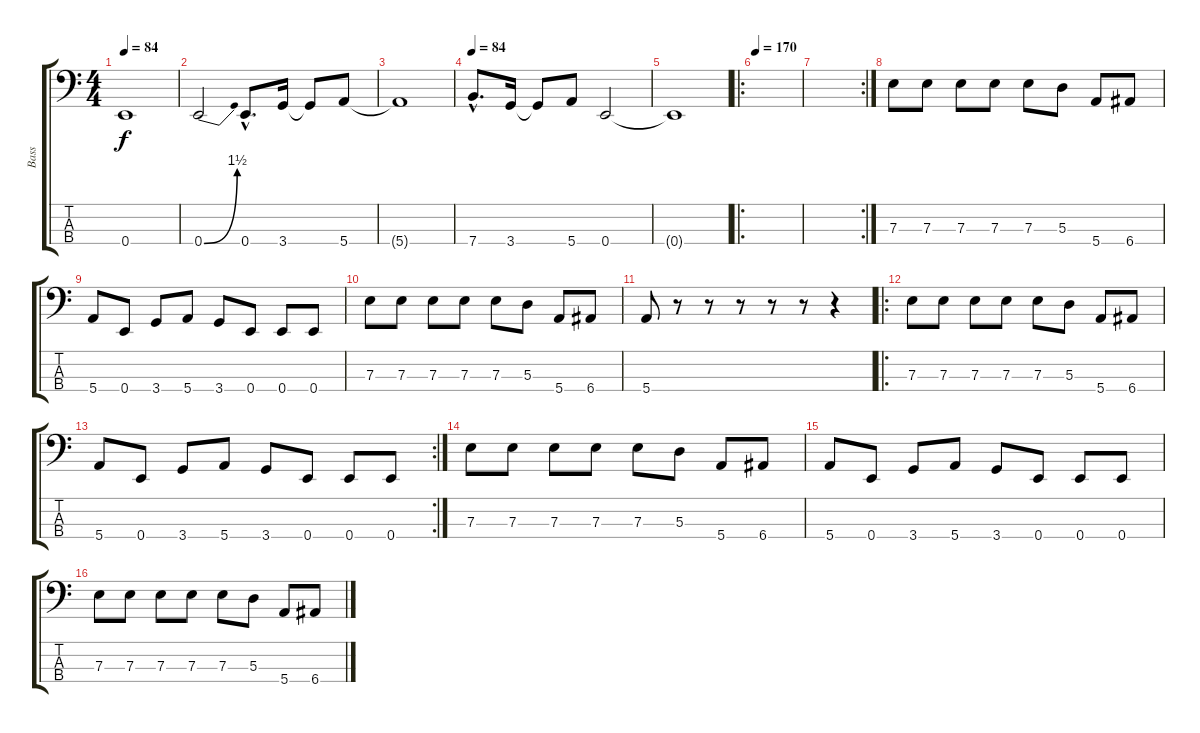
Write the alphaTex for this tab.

\track ("Bass" "Bass") {instrument electricbassfinger}
\staff {score tabs}
\tuning (G2 D2 A1 E1) {hide}
\ts (4 4)
\tempo 84
\clef f4
\ks c
0.4.1{dy f} |
0.4{be (bend 0 0 60 6)}.2 0.4{hac}.8{d} 3.4.16 3.4{t}.8 5.4.8 |
5.4{t}.1 |
\tempo 84
7.4{hac}.8{d} 3.4.16 3.4{t}.8 5.4.8 0.4.2 |
0.4{t}.1 |
\ro
\tempo 170
|
\rc 2
|
7.3.8 7.3.8 7.3.8 7.3.8 7.3.8 5.3.8 5.4.8 6.4.8 |
5.4.8 0.4.8 3.4.8 5.4.8 3.4.8 0.4.8 0.4.8 0.4.8 |
7.3.8 7.3.8 7.3.8 7.3.8 7.3.8 5.3.8 5.4.8 6.4.8 |
5.4.8 r.8 r.8 r.8 r.8 r.8 r.4 |
\ro
7.3.8 7.3.8 7.3.8 7.3.8 7.3.8 5.3.8 5.4.8 6.4.8 |
\rc 2
5.4.8 0.4.8 3.4.8 5.4.8 3.4.8 0.4.8 0.4.8 0.4.8 |
7.3.8 7.3.8 7.3.8 7.3.8 7.3.8 5.3.8 5.4.8 6.4.8 |
5.4.8 0.4.8 3.4.8 5.4.8 3.4.8 0.4.8 0.4.8 0.4.8 |
7.3.8 7.3.8 7.3.8 7.3.8 7.3.8 5.3.8 5.4.8 6.4.8
